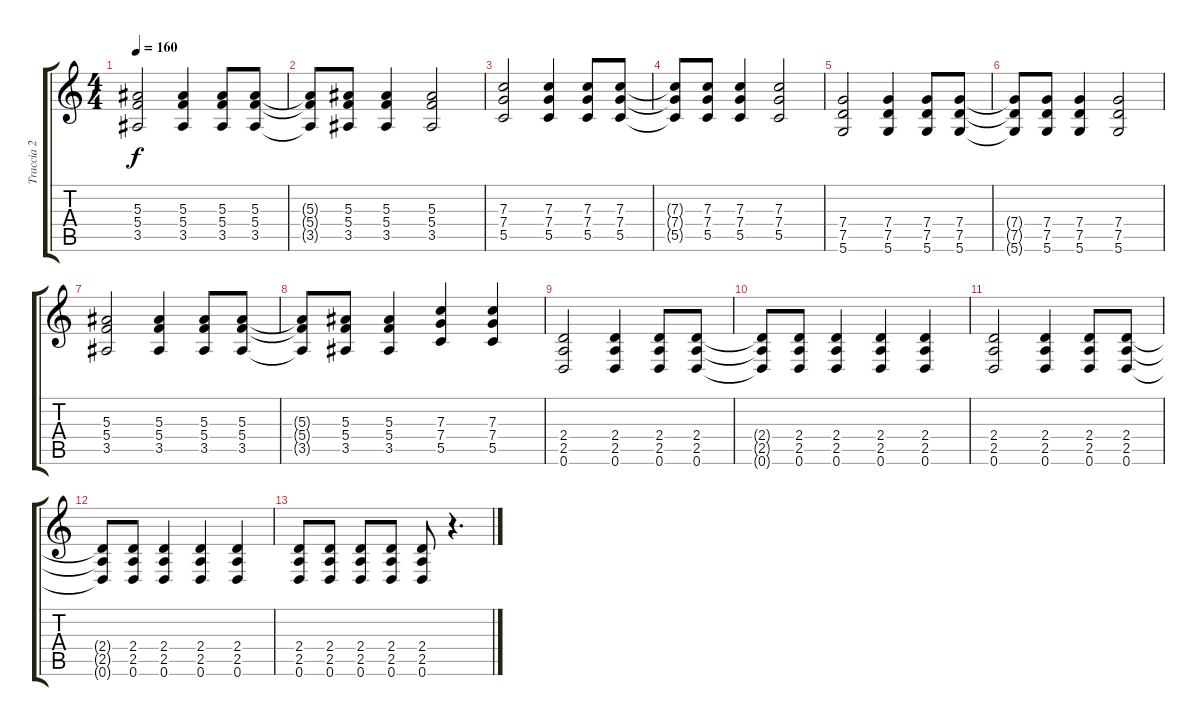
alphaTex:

\track ("Traccia 2" "Traccia 2") {instrument distortionguitar}
\staff {score tabs}
\tuning (D4 A3 F3 C3 G2 D2) {hide}
\ts (4 4)
\tempo 160
\clef g2
\ks c
(5.3 5.4 3.5).2{dy f} (5.3 5.4 3.5).4 (5.3 5.4 3.5).8 (5.3 5.4 3.5).8 |
(5.3{t} 5.4{t} 3.5{t}).8 (5.3 5.4 3.5).8 (5.3 5.4 3.5).4 (5.3 5.4 3.5).2 |
(7.3 7.4 5.5).2 (7.3 7.4 5.5).4 (7.3 7.4 5.5).8 (7.3 7.4 5.5).8 |
(7.3{t} 7.4{t} 5.5{t}).8 (7.3 7.4 5.5).8 (7.3 7.4 5.5).4 (7.3 7.4 5.5).2 |
(7.4 7.5 5.6).2 (7.4 7.5 5.6).4 (7.4 7.5 5.6).8 (7.4 7.5 5.6).8 |
(7.4{t} 7.5{t} 5.6{t}).8 (7.4 7.5 5.6).8 (7.4 7.5 5.6).4 (7.4 7.5 5.6).2 |
(5.3 5.4 3.5).2 (5.3 5.4 3.5).4 (5.3 5.4 3.5).8 (5.3 5.4 3.5).8 |
(5.3{t} 5.4{t} 3.5{t}).8 (5.3 5.4 3.5).8 (5.3 5.4 3.5).4 (7.3 7.4 5.5).4 (7.3 7.4 5.5).4 |
(2.4 2.5 0.6).2 (2.4 2.5 0.6).4 (2.4 2.5 0.6).8 (2.4 2.5 0.6).8 |
(2.4{t} 2.5{t} 0.6{t}).8 (2.4 2.5 0.6).8 (2.4 2.5 0.6).4 (2.4 2.5 0.6).4 (2.4 2.5 0.6).4 |
(2.4 2.5 0.6).2 (2.4 2.5 0.6).4 (2.4 2.5 0.6).8 (2.4 2.5 0.6).8 |
(2.4{t} 2.5{t} 0.6{t}).8 (2.4 2.5 0.6).8 (2.4 2.5 0.6).4 (2.4 2.5 0.6).4 (2.4 2.5 0.6).4 |
(2.4 2.5 0.6).8 (2.4 2.5 0.6).8 (2.4 2.5 0.6).8 (2.4 2.5 0.6).8 (2.4 2.5 0.6).8 r.4{d}
